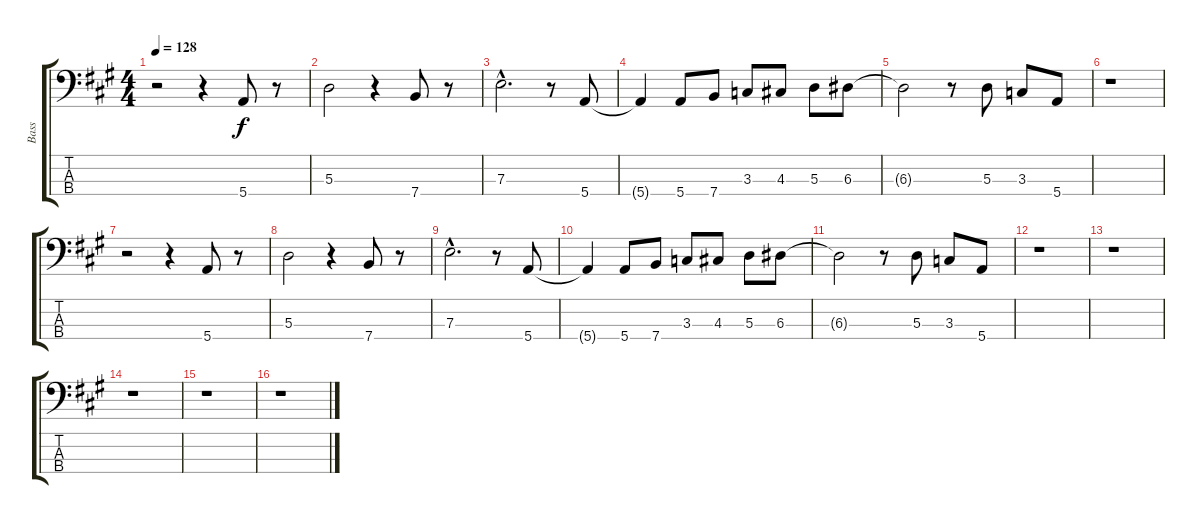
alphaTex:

\track ("Bass" "Bass") {instrument electricbasspick}
\staff {score tabs}
\tuning (G2 D2 A1 E1) {hide}
\ts (4 4)
\tempo 128
\clef f4
\ks a
r.2{dy f instrument electricbasspick} r.4 5.4.8 r.8 |
5.3.2 r.4 7.4.8 r.8 |
7.3{hac}.2{d} r.8 5.4.8 |
5.4{t}.4 5.4.8 7.4.8 3.3.8 4.3.8 5.3.8 6.3.8 |
6.3{t}.2 r.8 5.3.8 3.3.8 5.4.8 |
r.1 |
r.2 r.4 5.4.8 r.8 |
5.3.2 r.4 7.4.8 r.8 |
7.3{hac}.2{d} r.8 5.4.8 |
5.4{t}.4 5.4.8 7.4.8 3.3.8 4.3.8 5.3.8 6.3.8 |
6.3{t}.2 r.8 5.3.8 3.3.8 5.4.8 |
r.1 |
r.1 |
r.1 |
r.1 |
r.1
